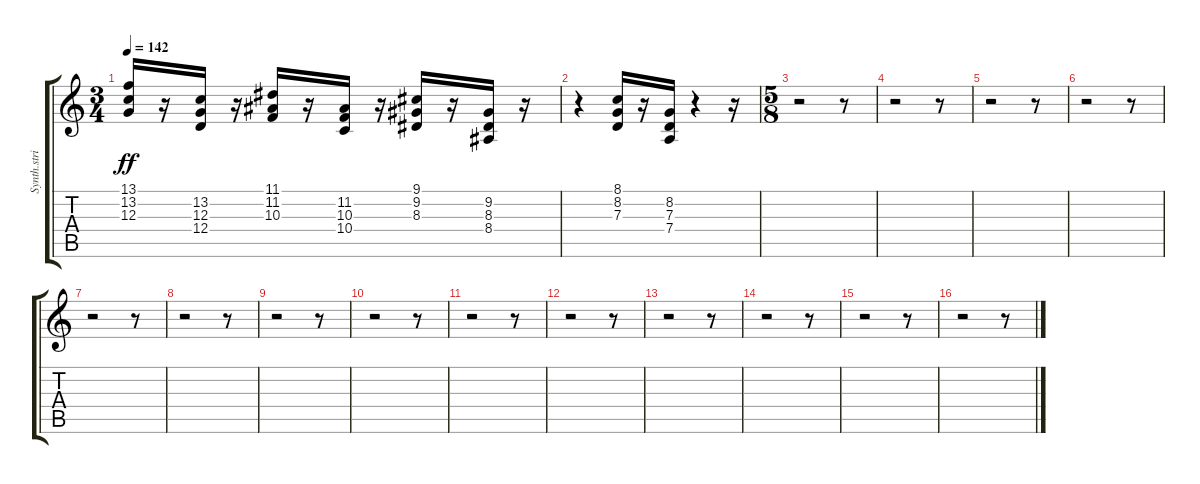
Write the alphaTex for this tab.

\track ("Synth.strings                       " "Synth.stri") {instrument synthstrings1}
\staff {score tabs}
\tuning (E4 B3 G3 D3 A2 E2) {hide}
\ts (3 4)
\tempo 142
\clef g2
\ks c
(13.1 13.2 12.3).16{dy ff} r.16 (13.2 12.3 12.4).16 r.16 (11.1 11.2 10.3).16 r.16 (11.2 10.3 10.4).16 r.16 (9.1 9.2 8.3).16 r.16 (9.2 8.3 8.4).16 r.16 |
r.4 (8.1 8.2 7.3).16 r.16 (8.2 7.3 7.4).16 r.4 r.16 |
\ts (5 8)
r.2 r.8 |
r.2 r.8 |
r.2 r.8 |
r.2 r.8 |
r.2 r.8 |
r.2 r.8 |
r.2 r.8 |
r.2 r.8 |
r.2 r.8 |
r.2 r.8 |
r.2 r.8 |
r.2 r.8 |
r.2 r.8 |
r.2 r.8
